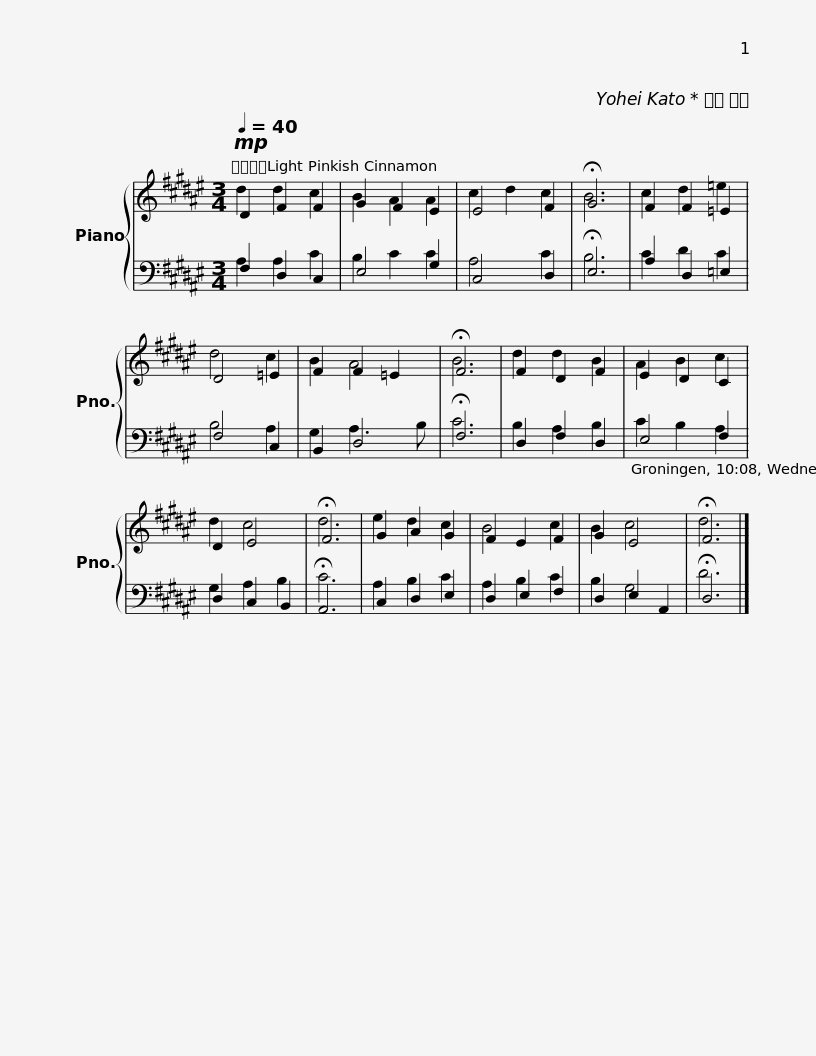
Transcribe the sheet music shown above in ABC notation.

X:1
%%score { ( 1 2 ) | ( 3 4 ) }
L:1/8
Q:1/4=40
M:3/4
I:linebreak $
K:F#
V:1 treble
V:2 treble
V:3 bass
V:4 bass
V:1
!mp! D2 F2 F2 | G2 F2 E2 | E4 F2 | !fermata!G6 | F2 F2 =E2 | %5
 D4 =E2 | F2 F2 =E2 | !fermata!F6 | F2 D2 F2 |$ E2 D2 C2 | %10
 D2 E4 | !fermata!F6 | G2 A2 G2 | F2 E2 F2 | G2 E4 | %15
 !fermata!F6 |] %16
V:2
 d2 d2 c2 | B2 A2 A2 | c2 d2 c2 | B6 | c2 d2 =e2 | %5
 d4 c2 | B2 A4 | B6 | d2 d2 B2 |$ A2 B2 c2 | %10
 d2 c4 | d6 | e2 d2 c2 | B4 c2 | B2 c4 | %15
 d6 |] %16
V:3
 F,2 D,2 C,2 | E,4 G,2 | C,4 D,2 | !fermata!E,6 | A,2 D,2 =E,2 | %5
 F,4 C,2 | B,,2 D,4 | !fermata!F,6 | D,2 F,2 D,2 |$ E,4 F,2 | %10
 D,2 C,2 B,,2 | !fermata!A,,6 | C,2 D,2 E,2 | D,2 E,2 F,2 | D,2 E,2 A,,2 | %15
 !fermata!D,6 |] %16
V:4
 A,2 A,2 C2 | B,2 C2 C2 | A,4 C2 | B,6 | C2 D2 C2 | %5
 B,4 A,2 | G,2 A,3 B, | C6 | B,2 A,2 B,2 |$ C2 B,2 A,2 | %10
 G,2 A,2 B,2 | C6 | A,2 B,2 C2 | A,2 B,2 C2 | B,2 G,4 | %15
 D6 |] %16
